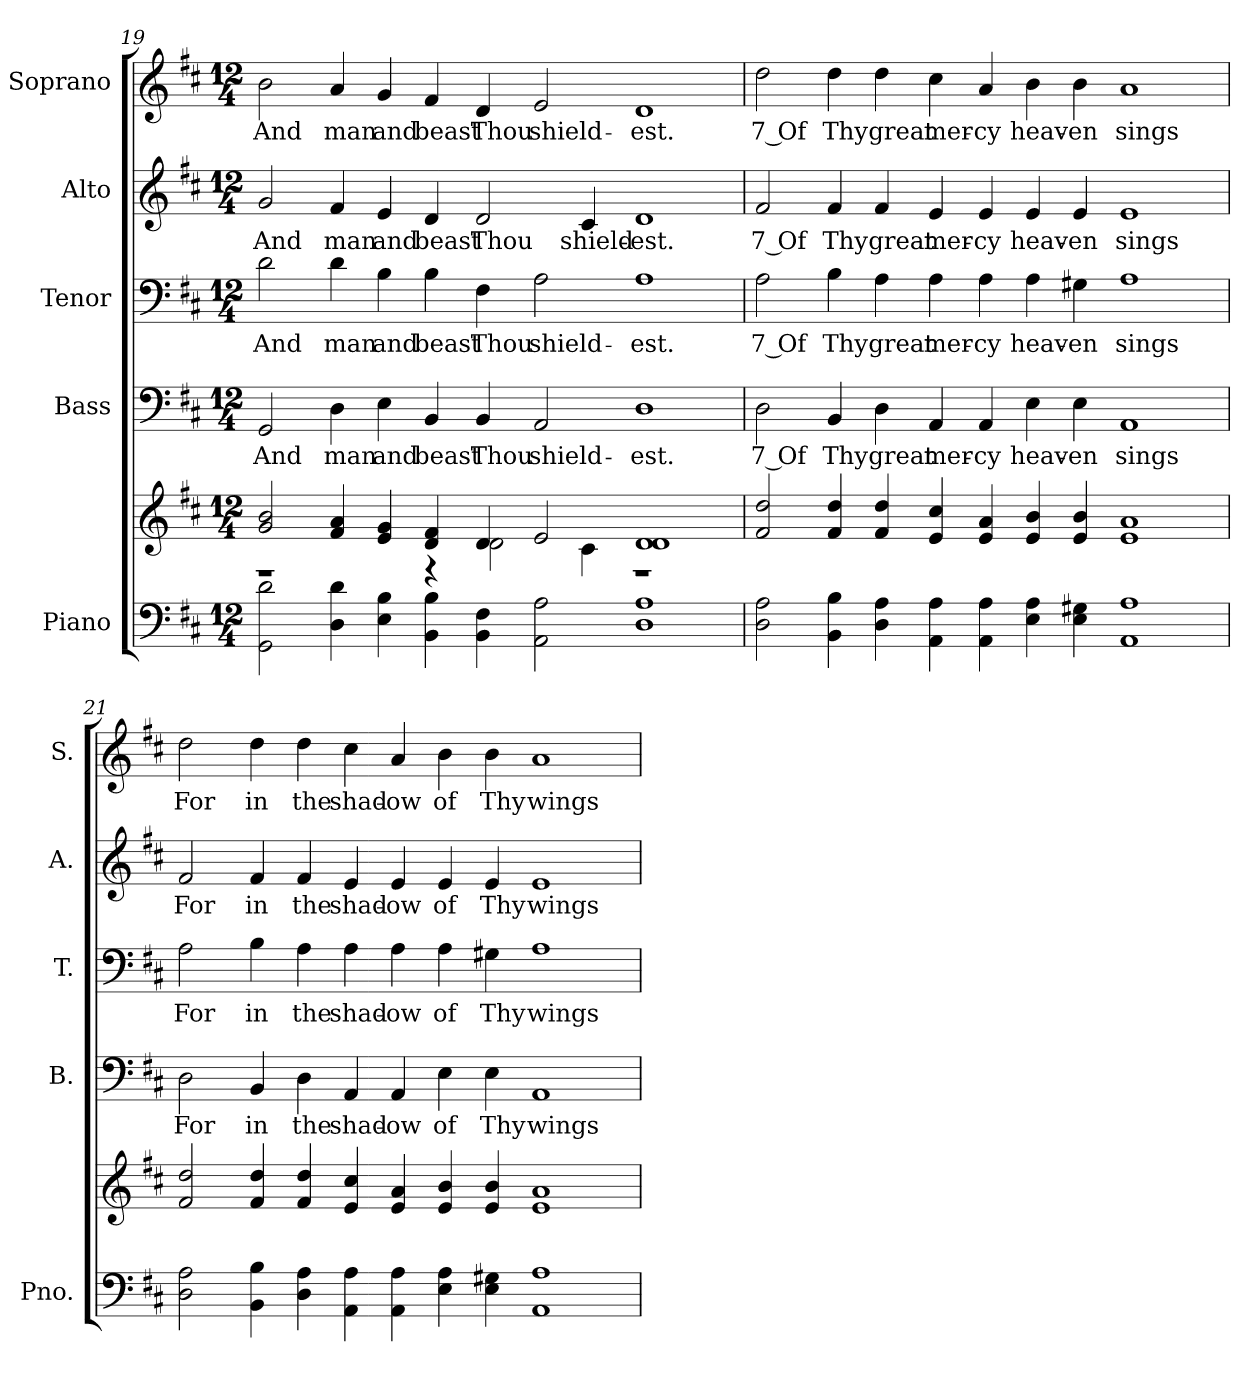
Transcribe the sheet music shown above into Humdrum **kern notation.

**kern	**kern	**kern	**text	**kern	**text	**kern	**text	**kern	**text
*part5	*part5	*part4	*part4	*part3	*part3	*part2	*part2	*part1	*part1
*staff6	*staff5	*staff4	*staff4	*staff3	*staff3	*staff2	*staff2	*staff1	*staff1
*I"Piano	*	*I"Bass	*	*I"Tenor	*	*I"Alto	*	*I"Soprano	*
*I'Pno.	*	*I'B.	*	*I'T.	*	*I'A.	*	*I'S.	*
!!LO:PB:g=z
*clefF4	*clefG2	*clefF4	*	*clefF4	*	*clefG2	*	*clefG2	*
*k[f#c#]	*k[f#c#]	*k[f#c#]	*	*k[f#c#]	*	*k[f#c#]	*	*k[f#c#]	*
*D:	*D:	*D:	*	*D:	*	*D:	*	*D:	*
*M12/4	*M12/4	*M12/4	*	*M12/4	*	*M12/4	*	*M12/4	*
=19	=19	=19	=19	=19	=19	=19	=19	=19	=19
*	*^	*	*	*	*	*	*	*	*
!	!	!	!	!LO:LY:b:color=#000000	!	!	!	!	!	!
!	!	!	!	!	!	!LO:LY:b:color=#000000	!	!	!	!
!	!	!	!	!	!	!	!	!LO:LY:b:color=#000000	!	!
!	!	!	!	!	!	!	!	!	!	!LO:LY:b:color=#000000
2GGi\ 2di	2gi/ 2bi	1r	2GGi/	And	2di\	And	2gi/	And	2bi\	And
!	!	!	!	!LO:LY:b:color=#000000	!	!	!	!	!	!
!	!	!	!	!	!	!LO:LY:b:color=#000000	!	!	!	!
!	!	!	!	!	!	!	!	!LO:LY:b:color=#000000	!	!
!	!	!	!	!	!	!	!	!	!	!LO:LY:b:color=#000000
4Di\ 4di	4f#i/ 4ai	.	4Di\	man	4di\	man	4f#i/	man	4ai/	man
!	!	!	!	!LO:LY:b:color=#000000	!	!	!	!	!	!
!	!	!	!	!	!	!LO:LY:b:color=#000000	!	!	!	!
!	!	!	!	!	!	!	!	!LO:LY:b:color=#000000	!	!
!	!	!	!	!	!	!	!	!	!	!LO:LY:b:color=#000000
4Ei\ 4Bi	4ei/ 4gi	.	4Ei\	and	4Bi\	and	4ei/	and	4gi/	and
!	!	!	!	!LO:LY:b:color=#000000	!	!	!	!	!	!
!	!	!	!	!	!	!LO:LY:b:color=#000000	!	!	!	!
!	!	!	!	!	!	!	!	!LO:LY:b:color=#000000	!	!
!	!	!	!	!	!	!	!	!	!	!LO:LY:b:color=#000000
4BBi\ 4Bi	4di/ 4f#i	4r	4BBi/	beast	4Bi\	beast	4di/	beast	4f#i/	beast
!	!	!	!	!LO:LY:b:color=#000000	!	!	!	!	!	!
!	!	!	!	!	!	!LO:LY:b:color=#000000	!	!	!	!
!	!	!	!	!	!	!	!	!LO:LY:b:color=#000000	!	!
!	!	!	!	!	!	!	!	!	!	!LO:LY:b:color=#000000
4BBi\ 4F#i	4di/	2di\	4BBi/	Thou	4F#i\	Thou	2di/	Thou	4di/	Thou
!	!	!	!	!LO:LY:b:color=#000000	!	!	!	!	!	!
!	!	!	!	!	!	!LO:LY:b:color=#000000	!	!	!	!
!	!	!	!	!	!	!	!	!	!	!LO:LY:b:color=#000000
2AAi\ 2Ai	2ei/	.	2AAi/	shield-	2Ai\	shield-	.	.	2ei/	shield-
!	!	!	!	!	!	!	!	!LO:LY:b:color=#000000	!	!
.	.	4c#i\	.	.	.	.	4c#i/	shield-	.	.
!	!	!	!	!LO:LY:b:color=#000000	!	!	!	!	!	!
!	!	!	!	!	!	!LO:LY:b:color=#000000	!	!	!	!
!	!	!	!	!	!	!	!	!LO:LY:b:color=#000000	!	!
!	!	!	!	!	!	!	!	!	!	!LO:LY:b:color=#000000
1Di 1Ai	1di 1di	1r	1Di	-est.	1Ai	-est.	1di	-est.	1di	-est.
*	*v	*v	*	*	*	*	*	*	*	*
=20	=20	=20	=20	=20	=20	=20	=20	=20	=20
*	*^	*	*	*	*	*	*	*	*
!	!	!	!	!LO:LY:b:color=#000000	!	!	!	!	!	!
*	*v	*v	*	*	*	*	*	*	*	*
*	*^	*	*	*	*	*	*	*	*
!	!	!	!	!	!	!LO:LY:b:color=#000000	!	!	!	!
*	*v	*v	*	*	*	*	*	*	*	*
*	*^	*	*	*	*	*	*	*	*
!	!	!	!	!	!	!	!	!LO:LY:b:color=#000000	!	!
*	*v	*v	*	*	*	*	*	*	*	*
*	*^	*	*	*	*	*	*	*	*
!	!	!	!	!	!	!	!	!	!	!LO:LY:b:color=#000000
*	*v	*v	*	*	*	*	*	*	*	*
2Di\ 2Ai	2f#i/ 2ddi	2Di\	7 Of	2Ai\	7 Of	2f#i/	7 Of	2ddi\	7 Of
!	!	!	!LO:LY:b:color=#000000	!	!	!	!	!	!
!	!	!	!	!	!LO:LY:b:color=#000000	!	!	!	!
!	!	!	!	!	!	!	!LO:LY:b:color=#000000	!	!
!	!	!	!	!	!	!	!	!	!LO:LY:b:color=#000000
4BBi\ 4Bi	4f#i/ 4ddi	4BBi/	Thy	4Bi\	Thy	4f#i/	Thy	4ddi\	Thy
!	!	!	!LO:LY:b:color=#000000	!	!	!	!	!	!
!	!	!	!	!	!LO:LY:b:color=#000000	!	!	!	!
!	!	!	!	!	!	!	!LO:LY:b:color=#000000	!	!
!	!	!	!	!	!	!	!	!	!LO:LY:b:color=#000000
4Di\ 4Ai	4f#i/ 4ddi	4Di\	great	4Ai\	great	4f#i/	great	4ddi\	great
!	!	!	!LO:LY:b:color=#000000	!	!	!	!	!	!
!	!	!	!	!	!LO:LY:b:color=#000000	!	!	!	!
!	!	!	!	!	!	!	!LO:LY:b:color=#000000	!	!
!	!	!	!	!	!	!	!	!	!LO:LY:b:color=#000000
4AAi\ 4Ai	4ei/ 4cc#i	4AAi/	mer-	4Ai\	mer-	4ei/	mer-	4cc#i\	mer-
!	!	!	!LO:LY:b:color=#000000	!	!	!	!	!	!
!	!	!	!	!	!LO:LY:b:color=#000000	!	!	!	!
!	!	!	!	!	!	!	!LO:LY:b:color=#000000	!	!
!	!	!	!	!	!	!	!	!	!LO:LY:b:color=#000000
4AAi\ 4Ai	4ei/ 4ai	4AAi/	-cy	4Ai\	-cy	4ei/	-cy	4ai/	-cy
!	!	!	!LO:LY:b:color=#000000	!	!	!	!	!	!
!	!	!	!	!	!LO:LY:b:color=#000000	!	!	!	!
!	!	!	!	!	!	!	!LO:LY:b:color=#000000	!	!
!	!	!	!	!	!	!	!	!	!LO:LY:b:color=#000000
4Ei\ 4Ai	4ei/ 4bi	4Ei\	heav-	4Ai\	heav-	4ei/	heav-	4bi\	heav-
!	!	!	!LO:LY:b:color=#000000	!	!	!	!	!	!
!	!	!	!	!	!LO:LY:b:color=#000000	!	!	!	!
!	!	!	!	!	!	!	!LO:LY:b:color=#000000	!	!
!	!	!	!	!	!	!	!	!	!LO:LY:b:color=#000000
4Ei\ 4G#Xi	4ei/ 4bi	4Ei\	-en	4G#Xi\	-en	4ei/	-en	4bi\	-en
!	!	!	!LO:LY:b:color=#000000	!	!	!	!	!	!
!	!	!	!	!	!LO:LY:b:color=#000000	!	!	!	!
!	!	!	!	!	!	!	!LO:LY:b:color=#000000	!	!
!	!	!	!	!	!	!	!	!	!LO:LY:b:color=#000000
1AAi 1Ai	1ei 1ai	1AAi	sings	1Ai	sings	1ei	sings	1ai	sings
!!LO:PB:g=z
=21	=21	=21	=21	=21	=21	=21	=21	=21	=21
!	!	!	!LO:LY:b:color=#000000	!	!	!	!	!	!
!	!	!	!	!	!LO:LY:b:color=#000000	!	!	!	!
!	!	!	!	!	!	!	!LO:LY:b:color=#000000	!	!
!	!	!	!	!	!	!	!	!	!LO:LY:b:color=#000000
2Di\ 2Ai	2f#i/ 2ddi	2Di\	For	2Ai\	For	2f#i/	For	2ddi\	For
!	!	!	!LO:LY:b:color=#000000	!	!	!	!	!	!
!	!	!	!	!	!LO:LY:b:color=#000000	!	!	!	!
!	!	!	!	!	!	!	!LO:LY:b:color=#000000	!	!
!	!	!	!	!	!	!	!	!	!LO:LY:b:color=#000000
4BBi\ 4Bi	4f#i/ 4ddi	4BBi/	in	4Bi\	in	4f#i/	in	4ddi\	in
!	!	!	!LO:LY:b:color=#000000	!	!	!	!	!	!
!	!	!	!	!	!LO:LY:b:color=#000000	!	!	!	!
!	!	!	!	!	!	!	!LO:LY:b:color=#000000	!	!
!	!	!	!	!	!	!	!	!	!LO:LY:b:color=#000000
4Di\ 4Ai	4f#i/ 4ddi	4Di\	the	4Ai\	the	4f#i/	the	4ddi\	the
!	!	!	!LO:LY:b:color=#000000	!	!	!	!	!	!
!	!	!	!	!	!LO:LY:b:color=#000000	!	!	!	!
!	!	!	!	!	!	!	!LO:LY:b:color=#000000	!	!
!	!	!	!	!	!	!	!	!	!LO:LY:b:color=#000000
4AAi\ 4Ai	4ei/ 4cc#i	4AAi/	shad-	4Ai\	shad-	4ei/	shad-	4cc#i\	shad-
!	!	!	!LO:LY:b:color=#000000	!	!	!	!	!	!
!	!	!	!	!	!LO:LY:b:color=#000000	!	!	!	!
!	!	!	!	!	!	!	!LO:LY:b:color=#000000	!	!
!	!	!	!	!	!	!	!	!	!LO:LY:b:color=#000000
4AAi\ 4Ai	4ei/ 4ai	4AAi/	-ow	4Ai\	-ow	4ei/	-ow	4ai/	-ow
!	!	!	!LO:LY:b:color=#000000	!	!	!	!	!	!
!	!	!	!	!	!LO:LY:b:color=#000000	!	!	!	!
!	!	!	!	!	!	!	!LO:LY:b:color=#000000	!	!
!	!	!	!	!	!	!	!	!	!LO:LY:b:color=#000000
4Ei\ 4Ai	4ei/ 4bi	4Ei\	of	4Ai\	of	4ei/	of	4bi\	of
!	!	!	!LO:LY:b:color=#000000	!	!	!	!	!	!
!	!	!	!	!	!LO:LY:b:color=#000000	!	!	!	!
!	!	!	!	!	!	!	!LO:LY:b:color=#000000	!	!
!	!	!	!	!	!	!	!	!	!LO:LY:b:color=#000000
4Ei\ 4G#Xi	4ei/ 4bi	4Ei\	Thy	4G#Xi\	Thy	4ei/	Thy	4bi\	Thy
!	!	!	!LO:LY:b:color=#000000	!	!	!	!	!	!
!	!	!	!	!	!LO:LY:b:color=#000000	!	!	!	!
!	!	!	!	!	!	!	!LO:LY:b:color=#000000	!	!
!	!	!	!	!	!	!	!	!	!LO:LY:b:color=#000000
1AAi 1Ai	1ei 1ai	1AAi	wings	1Ai	wings	1ei	wings	1ai	wings
=	=	=	=	=	=	=	=	=	=
*-	*-	*-	*-	*-	*-	*-	*-	*-	*-
